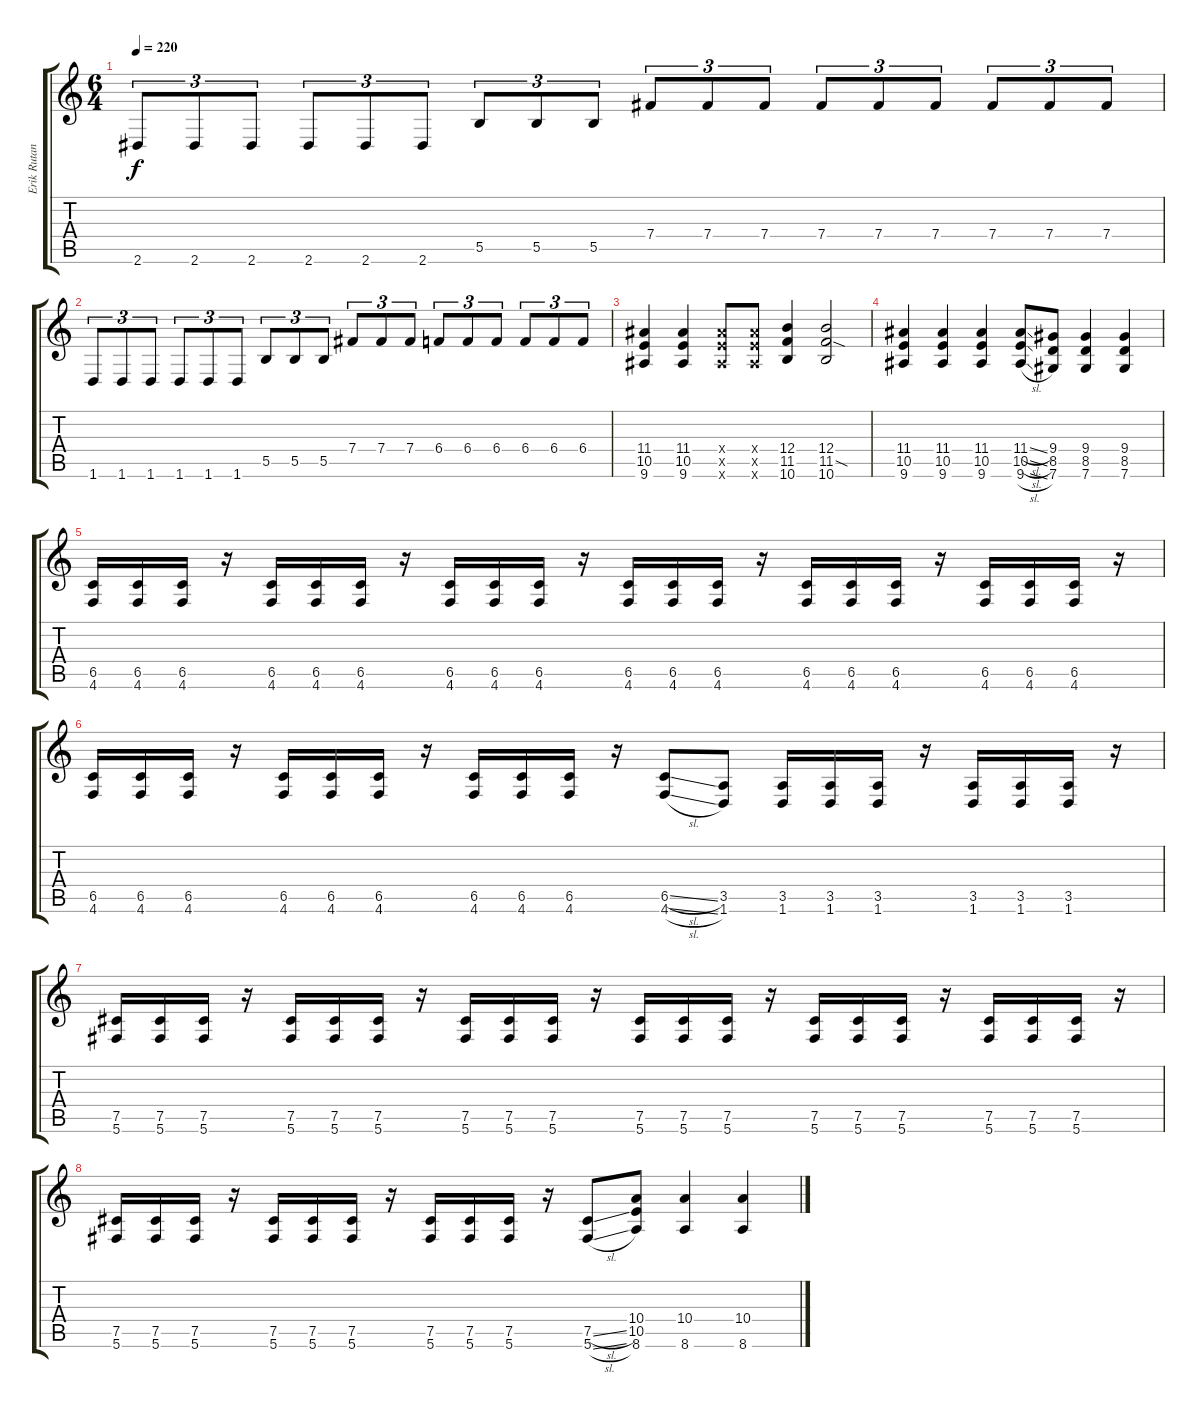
\track ("Erik Rutan" "Erik Rutan") {instrument distortionguitar}
\staff {score tabs}
\tuning (Db4 Ab3 E3 B2 Gb2 Db2) {hide}
\ts (6 4)
\tempo 220
\clef g2
\ks c
2.6.8{tu (3 2) dy f} 2.6.8{tu (3 2)} 2.6.8{tu (3 2)} 2.6.8{tu (3 2)} 2.6.8{tu (3 2)} 2.6.8{tu (3 2)} 5.5.8{tu (3 2)} 5.5.8{tu (3 2)} 5.5.8{tu (3 2)} 7.4.8{tu (3 2)} 7.4.8{tu (3 2)} 7.4.8{tu (3 2)} 7.4.8{tu (3 2)} 7.4.8{tu (3 2)} 7.4.8{tu (3 2)} 7.4.8{tu (3 2)} 7.4.8{tu (3 2)} 7.4.8{tu (3 2)} |
1.6.8{tu (3 2)} 1.6.8{tu (3 2)} 1.6.8{tu (3 2)} 1.6.8{tu (3 2)} 1.6.8{tu (3 2)} 1.6.8{tu (3 2)} 5.5.8{tu (3 2)} 5.5.8{tu (3 2)} 5.5.8{tu (3 2)} 7.4.8{tu (3 2)} 7.4.8{tu (3 2)} 7.4.8{tu (3 2)} 6.4.8{tu (3 2)} 6.4.8{tu (3 2)} 6.4.8{tu (3 2)} 6.4.8{tu (3 2)} 6.4.8{tu (3 2)} 6.4.8{tu (3 2)} |
(11.4 10.5 9.6).4 (11.4 10.5 9.6).4 (11.4{x} 10.5{x} 9.6{x}).8 (11.4{x} 10.5{x} 9.6{x}).8 (12.4 11.5 10.6).4 (12.4 11.5{sod} 10.6).2 |
(11.4 10.5 9.6).4 (11.4 10.5 9.6).4 (11.4 10.5 9.6).4 (11.4{sl} 10.5{sl} 9.6{sl}).8 (9.4 8.5 7.6).8 (9.4 8.5 7.6).4 (9.4 8.5 7.6).4 |
(6.5 4.6).16 (6.5 4.6).16 (6.5 4.6).16 r.16 (6.5 4.6).16 (6.5 4.6).16 (6.5 4.6).16 r.16 (6.5 4.6).16 (6.5 4.6).16 (6.5 4.6).16 r.16 (6.5 4.6).16 (6.5 4.6).16 (6.5 4.6).16 r.16 (6.5 4.6).16 (6.5 4.6).16 (6.5 4.6).16 r.16 (6.5 4.6).16 (6.5 4.6).16 (6.5 4.6).16 r.16 |
(6.5 4.6).16 (6.5 4.6).16 (6.5 4.6).16 r.16 (6.5 4.6).16 (6.5 4.6).16 (6.5 4.6).16 r.16 (6.5 4.6).16 (6.5 4.6).16 (6.5 4.6).16 r.16 (6.5{sl} 4.6{sl}).8 (3.5 1.6).8 (3.5 1.6).16 (3.5 1.6).16 (3.5 1.6).16 r.16 (3.5 1.6).16 (3.5 1.6).16 (3.5 1.6).16 r.16 |
(7.5 5.6).16 (7.5 5.6).16 (7.5 5.6).16 r.16 (7.5 5.6).16 (7.5 5.6).16 (7.5 5.6).16 r.16 (7.5 5.6).16 (7.5 5.6).16 (7.5 5.6).16 r.16 (7.5 5.6).16 (7.5 5.6).16 (7.5 5.6).16 r.16 (7.5 5.6).16 (7.5 5.6).16 (7.5 5.6).16 r.16 (7.5 5.6).16 (7.5 5.6).16 (7.5 5.6).16 r.16 |
(7.5 5.6).16 (7.5 5.6).16 (7.5 5.6).16 r.16 (7.5 5.6).16 (7.5 5.6).16 (7.5 5.6).16 r.16 (7.5 5.6).16 (7.5 5.6).16 (7.5 5.6).16 r.16 (7.5{sl} 5.6{sl}).8 (10.4 10.5 8.6).8 (10.4 8.6).4 (10.4 8.6).4
